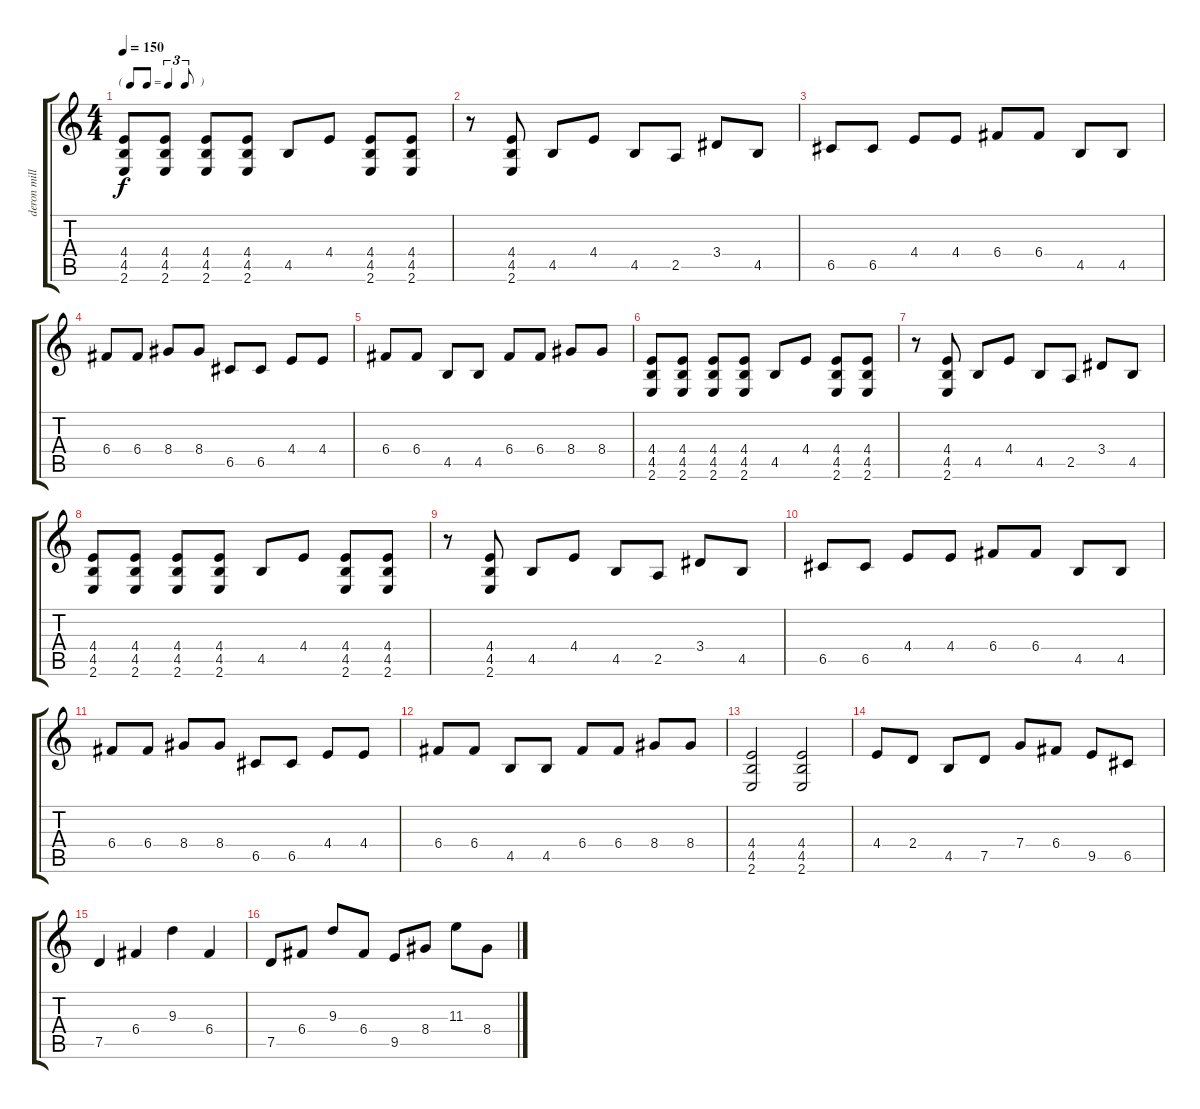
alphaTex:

\track ("deron miller" "deron mill") {instrument distortionguitar}
\staff {score tabs}
\tuning (D4 A3 F3 C3 G2 D2) {hide}
\ts (4 4)
\tf triplet8th
\tempo 150
\clef g2
\ks c
(4.4 4.5 2.6).8{dy f} (4.4 4.5 2.6).8 (4.4 4.5 2.6).8 (4.4 4.5 2.6).8 4.5.8 4.4.8 (4.4 4.5 2.6).8 (4.4 4.5 2.6).8 |
r.8 (4.4 4.5 2.6).8 4.5.8 4.4.8 4.5.8 2.5.8 3.4.8 4.5.8 |
6.5.8 6.5.8 4.4.8 4.4.8 6.4.8 6.4.8 4.5.8 4.5.8 |
6.4.8 6.4.8 8.4.8 8.4.8 6.5.8 6.5.8 4.4.8 4.4.8 |
6.4.8 6.4.8 4.5.8 4.5.8 6.4.8 6.4.8 8.4.8 8.4.8 |
(4.4 4.5 2.6).8 (4.4 4.5 2.6).8 (4.4 4.5 2.6).8 (4.4 4.5 2.6).8 4.5.8 4.4.8 (4.4 4.5 2.6).8 (4.4 4.5 2.6).8 |
r.8 (4.4 4.5 2.6).8 4.5.8 4.4.8 4.5.8 2.5.8 3.4.8 4.5.8 |
(4.4 4.5 2.6).8 (4.4 4.5 2.6).8 (4.4 4.5 2.6).8 (4.4 4.5 2.6).8 4.5.8 4.4.8 (4.4 4.5 2.6).8 (4.4 4.5 2.6).8 |
r.8 (4.4 4.5 2.6).8 4.5.8 4.4.8 4.5.8 2.5.8 3.4.8 4.5.8 |
6.5.8 6.5.8 4.4.8 4.4.8 6.4.8 6.4.8 4.5.8 4.5.8 |
6.4.8 6.4.8 8.4.8 8.4.8 6.5.8 6.5.8 4.4.8 4.4.8 |
6.4.8 6.4.8 4.5.8 4.5.8 6.4.8 6.4.8 8.4.8 8.4.8 |
(4.4 4.5 2.6).2 (4.4 4.5 2.6).2 |
4.4.8 2.4.8 4.5.8 7.5.8 7.4.8 6.4.8 9.5.8 6.5.8 |
7.5.4 6.4.4 9.3.4 6.4.4 |
7.5.8 6.4.8 9.3.8 6.4.8 9.5.8 8.4.8 11.3.8 8.4.8
